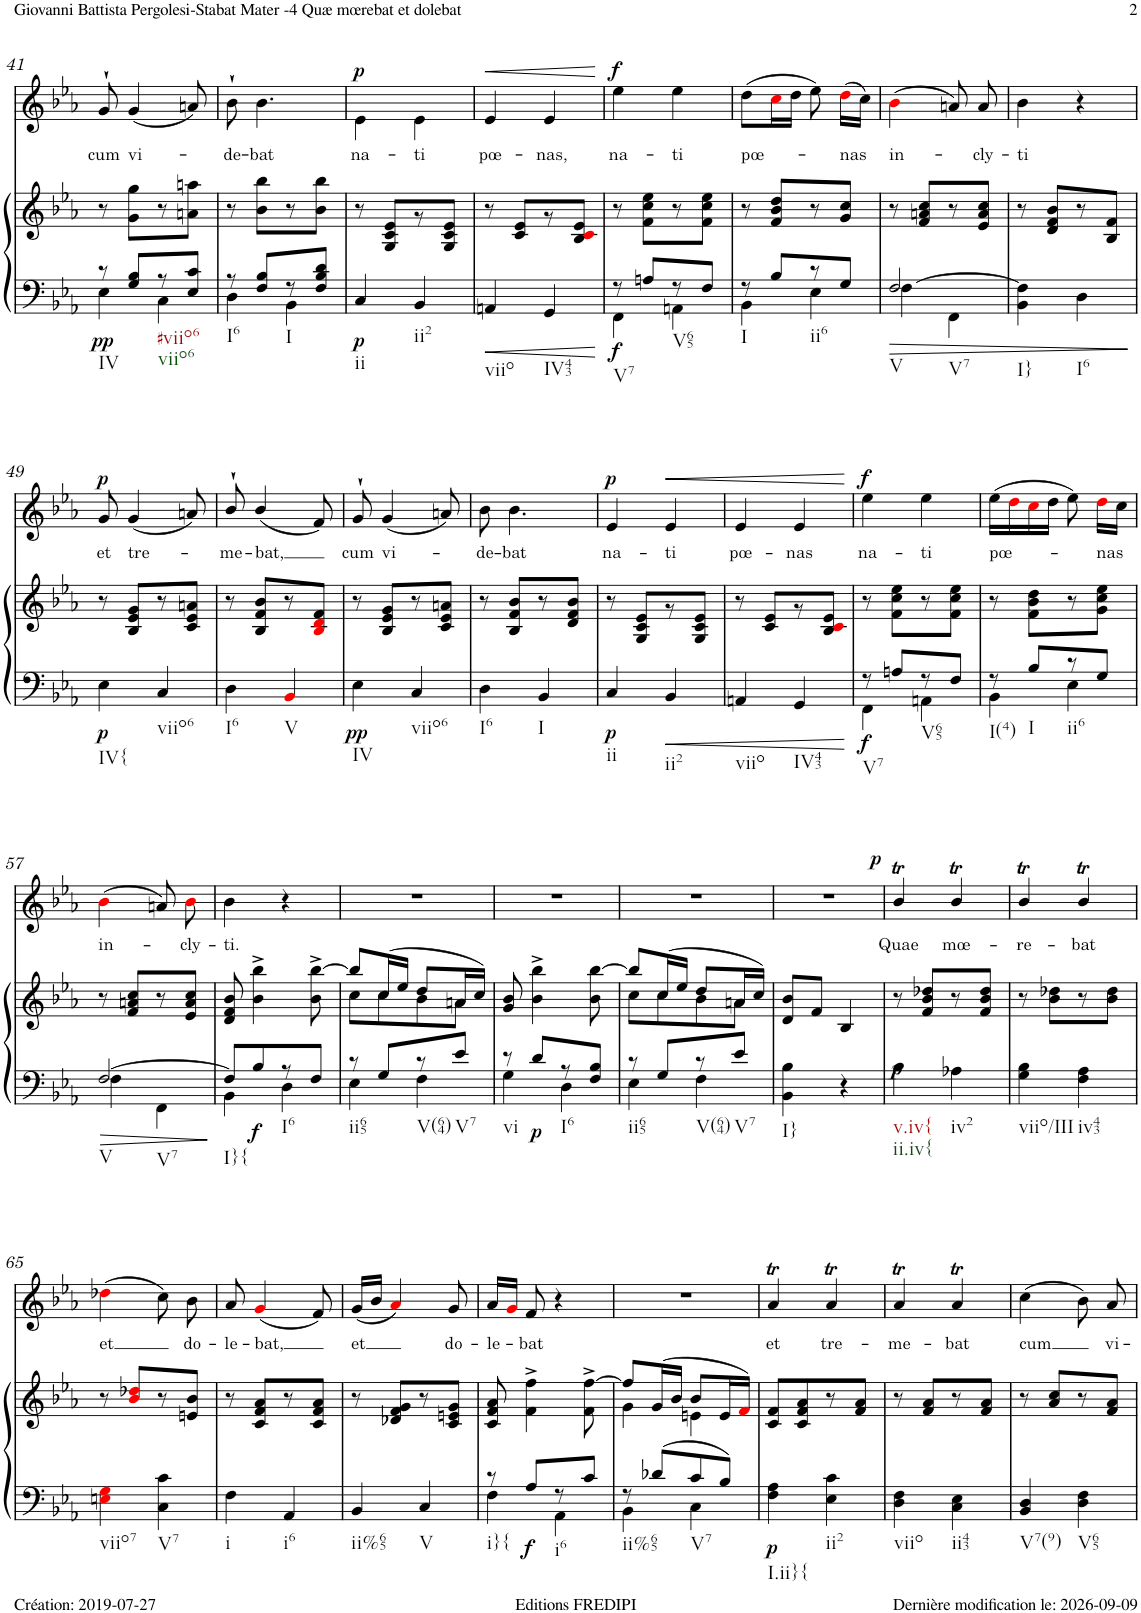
**kern	**kern	**dynam	**kern	**text	**dynam
*part2	*part2	*part2	*part1	*part1	*part1
*staff3	*staff2	*staff2/3	*staff1	*staff1	*staff1
*I"Violino I/II Viola Violoncello Contrabasso e organo	*	*	*I"Alto	*	*
!!LO:PB:g=z
*clefF4	*clefG2	*	*clefG2	*	*
*k[b-e-a-]	*k[b-e-a-]	*	*k[b-e-a-]	*	*
*M2/4	*M2/4	*	*M2/4	*	*
=41	=41	=41	=41	=41	=41
*^	*	*	*	*	*
!LO:TX:b:t=IV	!	!	!	!	!	!
!	!	!	!LO:DY:b=2	!	!LO:LY:b	!
8r	4E-\	8r	pp	8g`>/	cum	.
!	!	!	!	!	!LO:LY:b	!
8G/ 8B-/L	.	8g\ 8gg\L	.	(<4g/	vi-	.
!LO:TX:b:t=#viio6	!	!	!	!	!	!
!LO:TX:b:t=viio6	!	!	!	!	!	!
8r	4C\	8r	.	.	.	.
8E-/ 8c/J	.	8an\ 8aan\J	.	8an/)	.	.
=42	=42	=42	=42	=42	=42	=42
!LO:TX:b:t=I6	!	!	!	!	!	!
!	!	!	!	!	!LO:LY:b	!
8r	4D\	8r	.	8b-`\	-de-	.
!	!	!	!	!	!LO:LY:b	!
8F/ 8B-/L	.	8b-\ 8bb-\L	.	4.b-\	-bat	.
!LO:TX:b:t=I	!	!	!	!	!	!
8r	4BB-\	8r	.	.	.	.
8F/ 8B-/ 8d/J	.	8b-\ 8bb-\J	.	.	.	.
*v	*v	*	*	*	*	*
=43	=43	=43	=43	=43	=43
!LO:TX:b:t=ii	!	!	!	!	!
!	!	!LO:DY:b=2	!	!LO:LY:b	!LO:DY:a
4C/	8r	p	4e-\	na-	p
.	8G/ 8c/ 8e-/L	.	.	.	.
!LO:TX:b:t=ii2	!	!	!	!	!
!	!	!	!	!LO:LY:b	!
4BB-/	8r	.	4e-\	-ti	.
.	8G/ 8c/ 8e-/J	.	.	.	.
=44	=44	=44	=44	=44	=44
!LO:TX:b:t=viio	!	!	!	!	!
!	!	!	!	!LO:LY:b	!LO:HP:b
4AAn/	8r	.	4e-/	pœ-	<
.	8c/ 8e-/L	.	.	.	.
!LO:TX:b:t=IV43	!	!	!	!	!
!	!	!	!	!LO:LY:b	!
4GG/	8r	.	4e-/	-nas,	.
.	8B-/ 8ci/ 8e-/J	.	.	.	.
.	.	.	.	.	[
=45	=45	=45	=45	=45	=45
*^	*	*	*	*	*
!LO:TX:b:t=V7	!	!	!	!	!	!
!	!	!	!LO:DY:b=2	!	!LO:LY:b	!LO:DY:a
8r	4FF\	8r	f	4ee-\	na-	f
8An/L	.	8f\ 8cc\ 8ee-\L	.	.	.	.
!LO:TX:b:t=V65	!	!	!	!	!	!
!	!	!	!	!	!LO:LY:b	!
8r	4AAn\	8r	.	4ee-\	-ti	.
8F/J	.	8f\ 8cc\ 8ee-\J	.	.	.	.
=46	=46	=46	=46	=46	=46	=46
!LO:TX:b:t=I	!	!	!	!	!	!
!	!	!	!	!	!LO:LY:b	!
8r	4BB-\	8r	.	(>8dd\L	pœ-	.
8B-/L	.	8f/ 8b-/ 8dd/L	.	16cci\L	.	.
.	.	.	.	16dd\JJ	.	.
!LO:TX:b:t=ii6	!	!	!	!	!	!
8r	4E-\	8r	.	8ee-\)	.	.
!	!	!	!	!	!LO:LY:b	!
8G/J	.	8g/ 8cc/J	.	(>16ddi\LL	-nas	.
.	.	.	.	16cc\JJ)	.	.
=47	=47	=47	=47	=47	=47	=47
!LO:TX:b:t=V	!	!	!	!	!	!
!LO:TX:b:t=V7	!	!	!	!	!	!
!	!	!	!	!	!LO:LY:b	!
[2F/	4F\	8r	.	(>4b-i\	in-	.
.	.	8f/ 8an/ 8cc/L	.	.	.	.
.	4FF\	8r	.	8an/)	.	.
!	!	!	!	!	!LO:LY:b	!
.	.	8e-/ 8a/ 8cc/J	.	8a/	-cly-	.
*v	*v	*	*	*	*	*
=48	=48	=48	=48	=48	=48
!LO:TX:b:t=I}	!	!	!	!	!
!	!	!	!	!LO:LY:b	!
4BB-\ 4F\]	8r	.	4b-\	-ti	.
.	8d/ 8f/ 8b-/L	.	.	.	.
!LO:TX:b:t=I6	!	!	!	!	!
4D\	8r	.	4r	.	.
.	8B-/ 8f/J	.	.	.	.
!!LO:LB:g=z
=49	=49	=49	=49	=49	=49
!LO:TX:b:t=IV{	!	!	!	!	!
!	!	!LO:DY:b=2	!	!LO:LY:b	!LO:DY:a
4E-\	8r	p	8g/	et	p
!	!	!	!	!LO:LY:b	!
.	8B-/ 8e-/ 8g/L	.	(<4g/	tre-	.
!LO:TX:b:t=viio6	!	!	!	!	!
4C/	8r	.	.	.	.
.	8c/ 8e-/ 8an/J	.	8an/)	.	.
=50	=50	=50	=50	=50	=50
!LO:TX:b:t=I6	!	!	!	!	!
!	!	!	!	!LO:LY:b	!
4D\	8r	.	8b-`>/	-me-	.
!	!	!	!	!LO:LY:b	!
.	8B-/ 8f/ 8b-/L	.	(<4b-/	-bat,	.
!LO:TX:b:t=V	!	!	!	!	!
4BB-i/	8r	.	.	.	.
.	8B-i/ 8di/ 8f/J	.	8f/)	.	.
=51	=51	=51	=51	=51	=51
!LO:TX:b:t=IV	!	!	!	!	!
!	!	!LO:DY:b=2	!	!LO:LY:b	!
4E-\	8r	pp	8g`>/	cum	.
!	!	!	!	!LO:LY:b	!
.	8B-/ 8e-/ 8g/L	.	(<4g/	vi-	.
!LO:TX:b:t=viio6	!	!	!	!	!
4C/	8r	.	.	.	.
.	8c/ 8e-/ 8an/J	.	8an/)	.	.
=52	=52	=52	=52	=52	=52
!LO:TX:b:t=I6	!	!	!	!	!
!	!	!	!	!LO:LY:b	!
4D\	8r	.	8b-\	-de-	.
!	!	!	!	!LO:LY:b	!
.	8B-/ 8f/ 8b-/L	.	4.b-\	-bat	.
!LO:TX:b:t=I	!	!	!	!	!
4BB-/	8r	.	.	.	.
.	8d/ 8f/ 8b-/J	.	.	.	.
=53	=53	=53	=53	=53	=53
!LO:TX:b:t=ii	!	!	!	!	!
!	!	!LO:DY:b=2	!	!LO:LY:b	!LO:DY:a
4C/	8r	p	4e-/	na-	p
.	8G/ 8c/ 8e-/L	.	.	.	.
!LO:TX:b:t=ii2	!	!	!	!	!
!	!	!	!	!LO:LY:b	!LO:HP:b
4BB-/	8r	.	4e-/	-ti	<
.	8G/ 8c/ 8e-/J	.	.	.	.
=54	=54	=54	=54	=54	=54
!LO:TX:b:t=viio	!	!	!	!	!
!	!	!	!	!LO:LY:b	!
4AAn/	8r	.	4e-/	pœ-	.
.	8c/ 8e-/L	.	.	.	.
!LO:TX:b:t=IV43	!	!	!	!	!
!	!	!	!	!LO:LY:b	!
4GG/	8r	.	4e-/	-nas	.
.	8B-/ 8ci/ 8e-/J	.	.	.	.
.	.	.	.	.	[
=55	=55	=55	=55	=55	=55
*^	*	*	*	*	*
!LO:TX:b:t=V7	!	!	!	!	!	!
!	!	!	!LO:DY:b=2	!	!LO:LY:b	!LO:DY:a
8r	4FF\	8r	f	4ee-\	na-	f
8An/L	.	8f\ 8cc\ 8ee-\L	.	.	.	.
!LO:TX:b:t=V65	!	!	!	!	!	!
!	!	!	!	!	!LO:LY:b	!
8r	4AAn\	8r	.	4ee-\	-ti	.
8F/J	.	8f\ 8cc\ 8ee-\J	.	.	.	.
=56	=56	=56	=56	=56	=56	=56
!LO:TX:b:t=I(4)	!	!	!	!	!	!
!	!	!	!	!	!LO:LY:b	!
8r	4BB-\	8r	.	(>16ee-\LL	pœ-	.
.	.	.	.	16ddi\	.	.
!LO:TX:b:t=I	!	!	!	!	!	!
8B-/L	.	8f\ 8b-\ 8dd\L	.	16cci\	.	.
.	.	.	.	16dd\JJ	.	.
!LO:TX:b:t=ii6	!	!	!	!	!	!
8r	4E-\	8r	.	8ee-\)	.	.
!	!	!	!	!	!LO:LY:b	!
8G/J	.	8g\ 8cc\ 8ee-\J	.	16ddi\LL	-nas	.
.	.	.	.	16cc\JJ	.	.
!!LO:LB:g=z
=57	=57	=57	=57	=57	=57	=57
!LO:TX:b:t=V	!	!	!	!	!	!
!LO:TX:b:t=V7	!	!	!	!	!	!
!	!	!	!	!	!LO:LY:b	!
[2F/	4F\	8r	.	(>4b-i\	in-	.
.	.	8f/ 8an/ 8cc/L	.	.	.	.
.	4FF\	8r	.	8an/)	.	.
!	!	!	!	!	!LO:LY:b	!
.	.	8e-/ 8a/ 8cc/J	.	8b-i\	-cly-	.
=58	=58	=58	=58	=58	=58	=58
!LO:TX:b:t=I}{	!	!	!	!	!	!
!	!	!	!	!	!LO:LY:b	!
8F/L]	4BB-\	8d/ 8f/ 8b-/	.	4b-\	-ti.	.
!	!	!	!LO:DY:b=2	!	!	!
8B-/	.	4b-\^ 4bb-\^	f	.	.	.
!LO:TX:b:t=I6	!	!	!	!	!	!
8r	4D\	.	.	4r	.	.
8F/J	.	8b-\^ [>8bb-\^	.	.	.	.
=59	=59	=59	=59	=59	=59	=59
*	*	*^	*	*	*	*
!LO:TX:b:t=ii65	!	!	!	!	!	!	!
8r	4E-\	8bb-/L]	8cc\L	.	2r	.	.
8G/L	.	(16cc/L	8cc\	.	.	.	.
.	.	16ee-/JJ	.	.	.	.	.
!LO:TX:b:t=V(64)	!	!	!	!	!	!	!
8r	4F\	8dd/L	8b-\	.	.	.	.
!LO:TX:b:t=V7	!	!	!	!	!	!	!
8e-/J	.	16an/L	8a\J	.	.	.	.
.	.	16cc/JJ)	.	.	.	.	.
*	*	*v	*v	*	*	*	*
=60	=60	=60	=60	=60	=60	=60
!LO:TX:b:t=vi	!	!	!	!	!	!
8r	4G\	8g/ 8b-/	.	2r	.	.
!	!	!	!LO:DY:b=2	!	!	!
8d/L	.	4b-\^ 4bb-\^	p	.	.	.
!LO:TX:b:t=I6	!	!	!	!	!	!
8r	4D\	.	.	.	.	.
8F/ 8B-/J	.	8b-\ [>8bb-\	.	.	.	.
=61	=61	=61	=61	=61	=61	=61
*	*	*^	*	*	*	*
!LO:TX:b:t=ii65	!	!	!	!	!	!	!
8r	4E-\	8bb-/L]	8cc\L	.	2r	.	.
8G/L	.	(16cc/L	8cc\	.	.	.	.
.	.	16ee-/JJ	.	.	.	.	.
!LO:TX:b:t=V(64)	!	!	!	!	!	!	!
8r	4F\	8dd/L	8b-\	.	.	.	.
!LO:TX:b:t=V7	!	!	!	!	!	!	!
8e-/J	.	16an/L	8a\J	.	.	.	.
.	.	16cc/JJ)	.	.	.	.	.
*v	*v	*	*	*	*	*	*
*	*v	*v	*	*	*	*
=62	=62	=62	=62	=62	=62
!LO:TX:b:t=I}	!	!	!	!	!
4BB-\ 4B-\	8d/ 8b-/L	.	2r	.	.
.	8f/J	.	.	.	.
4r	4B-/	.	.	.	.
=63	=63	=63	=63	=63	=63
!LO:TX:b:t=v.iv{	!	!	!	!	!
!LO:TX:b:t=ii.iv{	!	!	!	!	!
!	!	!LO:DY:b=2	!	!LO:LY:b	!LO:DY:a
4B-\	8r	p	4b-T/	Quae	p
.	8f/ 8b-/ 8dd-X/L	.	.	.	.
!LO:TX:b:t=iv2	!	!	!	!	!
!	!	!	!	!LO:LY:b	!
4A-X\	8r	.	4b-T/	mœ-	.
.	8f/ 8b-/ 8dd-/J	.	.	.	.
=64	=64	=64	=64	=64	=64
!LO:TX:b:t=viio/III	!	!	!	!	!
!	!	!	!	!LO:LY:b	!
4G\ 4B-\	8r	.	4b-T/	-re-	.
.	8b-\ 8dd-X\L	.	.	.	.
!LO:TX:b:t=iv43	!	!	!	!	!
!	!	!	!	!LO:LY:b	!
4F\ 4A-\	8r	.	4b-T/	-bat	.
.	8b-\ 8dd-\J	.	.	.	.
!!LO:LB:g=z
=65	=65	=65	=65	=65	=65
!LO:TX:b:t=viio7	!	!	!	!	!
!	!	!	!	!LO:LY:b	!
4Eni\ 4Gi\	8r	.	(>4dd-Xi\	et	.
.	8b-i/ 8dd-Xi/L	.	.	.	.
!LO:TX:b:t=V7	!	!	!	!	!
4C\ 4c\	8r	.	8cc\)	.	.
!	!	!	!	!LO:LY:b	!
.	8en/ 8b-/J	.	8b-\	do-	.
=66	=66	=66	=66	=66	=66
!LO:TX:b:t=i	!	!	!	!	!
!	!	!	!	!LO:LY:b	!
4F\	8r	.	8a-/	-le-	.
!	!	!	!	!LO:LY:b	!
.	8c/ 8f/ 8a-/L	.	(<4gi/	-bat,	.
!LO:TX:b:t=i6	!	!	!	!	!
4AA-/	8r	.	.	.	.
.	8c/ 8f/ 8a-/J	.	8f/)	.	.
=67	=67	=67	=67	=67	=67
!LO:TX:b:t=ii%65	!	!	!	!	!
!	!	!	!	!LO:LY:b	!
4BB-/	8r	.	(<16g/LL	et	.
.	.	.	16b-/JJ	.	.
.	8d-X/ 8f/ 8g/L	.	4a-i/)	.	.
!LO:TX:b:t=V	!	!	!	!	!
4C/	8r	.	.	.	.
!	!	!	!	!LO:LY:b	!
.	8c/ 8en/ 8g/J	.	8g/	do-	.
=68	=68	=68	=68	=68	=68
*^	*	*	*	*	*
!LO:TX:b:t=i}{	!	!	!	!	!	!
!	!	!	!	!	!LO:LY:b	!
8r	4F\	8c/ 8f/ 8a-/	.	16a-/LL	-le-	.
.	.	.	.	16gi/JJ	.	.
!	!	!	!LO:DY:b=2	!	!LO:LY:b	!
8A-/L	.	4f\^ 4ff\^	f	8f/	-bat	.
!LO:TX:b:t=i6	!	!	!	!	!	!
8r	4AA-\	.	.	4r	.	.
8c/J	.	8f\^ [>8ff\^	.	.	.	.
=69	=69	=69	=69	=69	=69	=69
*	*	*^	*	*	*	*
!LO:TX:b:t=ii%65	!	!	!	!	!	!	!
8r	4BB-\	8ff/L]	4g\	.	2r	.	.
8d-X/L	.	(>16g/L	.	.	.	.	.
.	.	16b-/JJ	.	.	.	.	.
!LO:TX:b:t=V7	!	!	!	!	!	!	!
8c/	4C\	8b-/L	4en\	.	.	.	.
8B-/J	.	16e/L	.	.	.	.	.
.	.	16fi/JJ)	.	.	.	.	.
*v	*v	*	*	*	*	*	*
*	*v	*v	*	*	*	*
=70	=70	=70	=70	=70	=70
!LO:TX:b:t=I.ii}{	!	!	!	!	!
!	!	!LO:DY:b=2	!	!LO:LY:b	!
4F\ 4A-\	8c/ 8f/L	p	4a-T/	et	.
.	8c/ 8f/ 8a-/	.	.	.	.
!LO:TX:b:t=ii2	!	!	!	!	!
!	!	!	!	!LO:LY:b	!
4E-\ 4c\	8r	.	4a-T/	tre-	.
.	8f/ 8a-/J	.	.	.	.
=71	=71	=71	=71	=71	=71
!LO:TX:b:t=viio	!	!	!	!	!
!	!	!	!	!LO:LY:b	!
4D\ 4F\	8r	.	4a-T/	-me-	.
.	8f/ 8a-/L	.	.	.	.
!LO:TX:b:t=ii43	!	!	!	!	!
!	!	!	!	!LO:LY:b	!
4C\ 4E-\	8r	.	4a-T/	-bat	.
.	8f/ 8a-/J	.	.	.	.
=72	=72	=72	=72	=72	=72
!LO:TX:b:t=V7(9)	!	!	!	!	!
!	!	!	!	!LO:LY:b	!
4BB-/ 4D/	8r	.	(>4cc\	cum	.
.	8a-/ 8cc/L	.	.	.	.
!LO:TX:b:t=V65	!	!	!	!	!
4D\ 4F\	8r	.	8b-\)	.	.
!	!	!	!	!LO:LY:b	!
.	8f/ 8a-/J	.	8a-/	vi-	.
=	=	=	=	=	=
*-	*-	*-	*-	*-	*-
